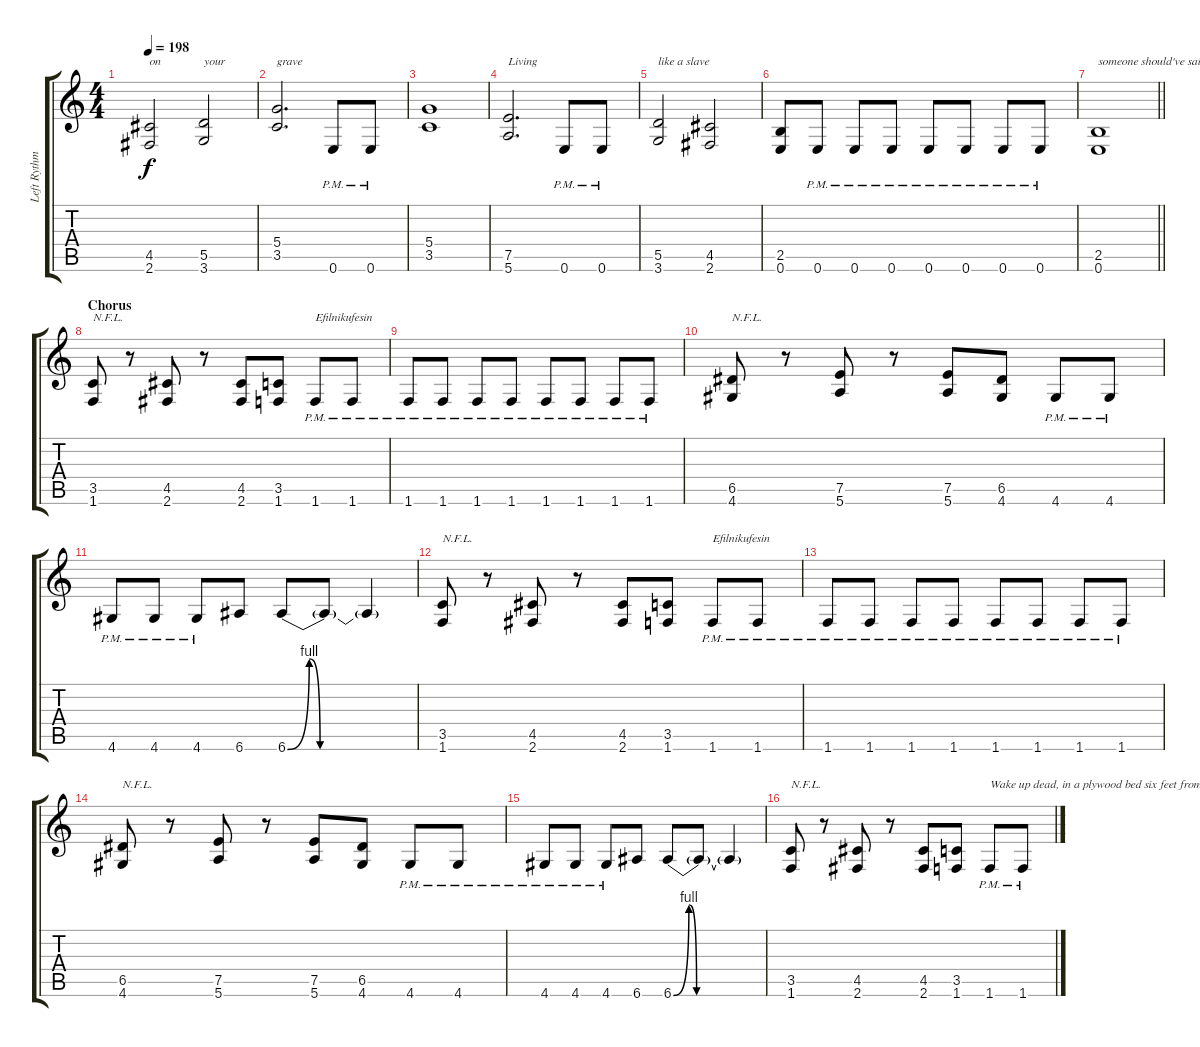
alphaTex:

\track ("Left Rythm Guitar" "Left Rythm") {instrument distortionguitar}
\staff {score tabs}
\tuning (E4 B3 G3 D3 A2 E2) {hide}
\ts (4 4)
\tempo 198
\clef g2
\ks c
(4.5 2.6).2{txt "on " dy f} (5.5 3.6).2{txt "your "} |
(5.4 3.5).2{d txt "grave"} 0.6{pm}.8 0.6{pm}.8 |
(5.4 3.5).1 |
(7.5 5.6).2{d txt "Living "} 0.6{pm}.8 0.6{pm}.8 |
(5.5 3.6).2{txt "like a slave"} (4.5 2.6).2 |
(2.5 0.6).8 0.6{pm}.8 0.6{pm}.8 0.6{pm}.8 0.6{pm}.8 0.6{pm}.8 0.6{pm}.8 0.6{pm}.8 |
\barLineRight lightlight
(2.5 0.6).1{txt "someone should've said..."} |
\section ("" "Chorus")
(3.5 1.6).8{txt "N.F.L."} r.8 (4.5 2.6).8 r.8 (4.5 2.6).8 (3.5 1.6).8 1.6{pm}.8{txt "Efilnikufesin"} 1.6{pm}.8 |
1.6{pm}.8 1.6{pm}.8 1.6{pm}.8 1.6{pm}.8 1.6{pm}.8 1.6{pm}.8 1.6{pm}.8 1.6{pm}.8 |
(6.5 4.6).8{txt "N.F.L."} r.8 (7.5 5.6).8 r.8 (7.5 5.6).8 (6.5 4.6).8 4.6{pm}.8 4.6{pm}.8 |
4.6{pm}.8 4.6{pm}.8 4.6{pm}.8 6.6.8 6.6{be (custom 0 0 10 4 15 0 30 0 60 0)}.8 6.6{t}.8 6.6{t}.4 |
(3.5 1.6).8{txt "N.F.L."} r.8 (4.5 2.6).8 r.8 (4.5 2.6).8 (3.5 1.6).8 1.6{pm}.8{txt "Efilnikufesin"} 1.6{pm}.8 |
1.6{pm}.8 1.6{pm}.8 1.6{pm}.8 1.6{pm}.8 1.6{pm}.8 1.6{pm}.8 1.6{pm}.8 1.6{pm}.8 |
(6.5 4.6).8{txt "N.F.L."} r.8 (7.5 5.6).8 r.8 (7.5 5.6).8 (6.5 4.6).8 4.6{pm}.8 4.6{pm}.8 |
4.6{pm}.8 4.6{pm}.8 4.6{pm}.8 6.6.8 6.6{be (custom 0 0 10 4 15 0 30 0 60 0)}.8 6.6{t}.8 6.6{t}.4 |
(3.5 1.6).8{txt "N.F.L."} r.8 (4.5 2.6).8 r.8 (4.5 2.6).8 (3.5 1.6).8 1.6{pm}.8{txt "Wake up dead, in a plywood bed six feet from the"} 1.6{pm}.8
